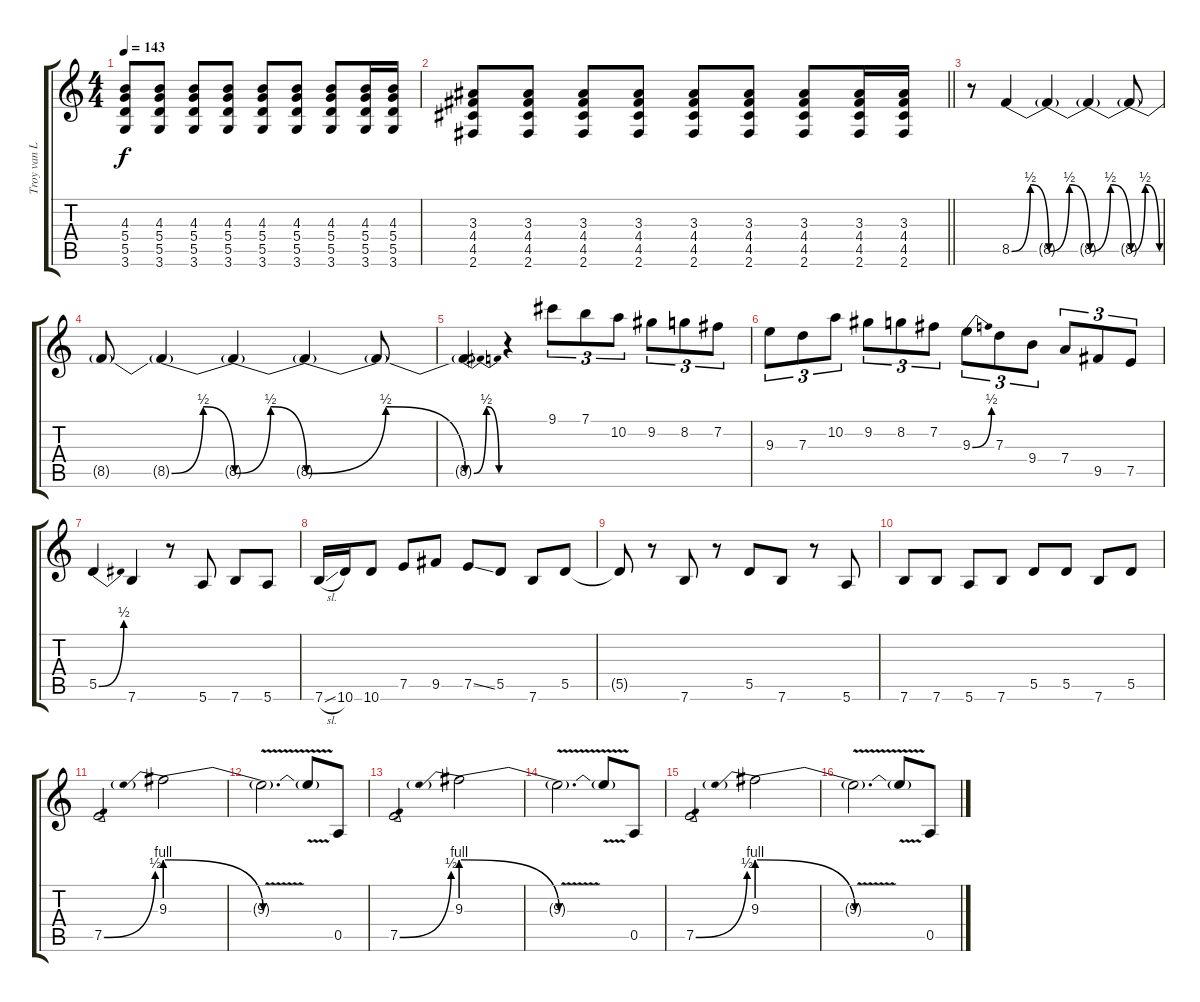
\track ("Troy van Leeuwen" "Troy van L") {instrument distortionguitar}
\staff {score tabs}
\tuning (E4 B3 G3 D3 A2 E2) {hide}
\ts (4 4)
\tempo 143
\clef g2
\ks c
(4.3 5.4 5.5 3.6).8{dy f} (4.3 5.4 5.5 3.6).8 (4.3 5.4 5.5 3.6).8 (4.3 5.4 5.5 3.6).8 (4.3 5.4 5.5 3.6).8 (4.3 5.4 5.5 3.6).8 (4.3 5.4 5.5 3.6).8 (4.3 5.4 5.5 3.6).16 (4.3 5.4 5.5 3.6).16 |
\barLineRight lightlight
(3.3 4.4 4.5 2.6).8 (3.3 4.4 4.5 2.6).8 (3.3 4.4 4.5 2.6).8 (3.3 4.4 4.5 2.6).8 (3.3 4.4 4.5 2.6).8 (3.3 4.4 4.5 2.6).8 (3.3 4.4 4.5 2.6).8 (3.3 4.4 4.5 2.6).16 (3.3 4.4 4.5 2.6).16 |
r.8{instrument distortionguitar} 8.5{be (bendrelease 0 0 30 2 30 2 60 0)}.4 8.5{be (bendrelease 0 0 30 2 30 2 60 0) t}.4 8.5{be (bendrelease 0 0 30 2 30 2 60 0) t}.4 8.5{be (bendrelease 0 0 30 2 30 2 60 0) t}.8 |
8.5{t}.8 8.5{be (bendrelease 0 0 30 2 30 2 60 0) t}.4 8.5{be (bendrelease 0 0 30 2 30 2 60 0) t}.4 8.5{be (bendrelease 0 0 30 2 30 2 60 0) t}.4 8.5{t}.8 |
8.5{be (bendrelease 0 0 30 2 30 2 60 0) t}.4 r.4 9.1.8{tu (3 2)} 7.1.8{tu (3 2)} 10.2.8{tu (3 2)} 9.2.8{tu (3 2)} 8.2.8{tu (3 2)} 7.2.8{tu (3 2)} |
9.3.8{tu (3 2)} 7.3.8{tu (3 2)} 10.2.8{tu (3 2)} 9.2.8{tu (3 2)} 8.2.8{tu (3 2)} 7.2.8{tu (3 2)} 9.3{be (bend 0 0 60 2)}.8{tu (3 2)} 7.3.8{tu (3 2)} 9.4.8{tu (3 2)} 7.4.8{tu (3 2)} 9.5.8{tu (3 2)} 7.5.8{tu (3 2)} |
5.5{be (bend 0 0 60 2)}.4 7.6.4 r.8 5.6.8 7.6.8 5.6.8 |
7.6{sl}.16 10.6.16 10.6.8 7.5.8 9.5.8 7.5{ss}.8 5.5.8 7.6.8 5.5.8 |
5.5{t}.8 r.8 7.6.8 r.8 5.5.8 7.6.8 r.8 5.6.8 |
7.6.8 7.6.8 5.6.8 7.6.8 5.5.8 5.5.8 7.6.8 5.5.8 |
7.5{be (bend 0 0 60 2)}.2 9.3{be (prebendrelease 0 4 60 0)}.2 |
9.3{v t}.2{d} 9.3{t}.8 0.5.8 |
7.5{be (bend 0 0 60 2)}.2 9.3{be (prebendrelease 0 4 60 0)}.2 |
9.3{v t}.2{d} 9.3{t}.8 0.5.8 |
7.5{be (bend 0 0 60 2)}.2 9.3{be (prebendrelease 0 4 60 0)}.2 |
9.3{v t}.2{d} 9.3{t}.8 0.5.8
